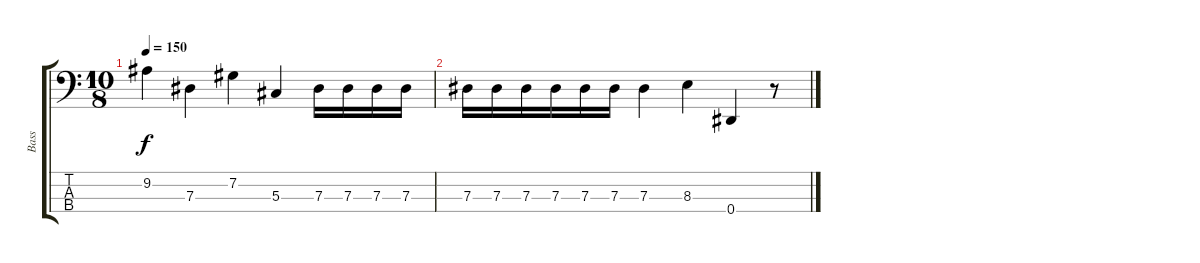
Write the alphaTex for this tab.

\track ("Bass" "Bass") {instrument electricbassfinger}
\staff {score tabs}
\tuning (Gb2 Db2 Ab1 Eb1) {hide}
\ts (10 8)
\tempo 150
\clef f4
\ks c
9.2.4{dy f} 7.3.4 7.2.4 5.3.4 7.3.16 7.3.16 7.3.16 7.3.16 |
7.3.16 7.3.16 7.3.16 7.3.16 7.3.16 7.3.16 7.3.4 8.3.4 0.4.4 r.8
